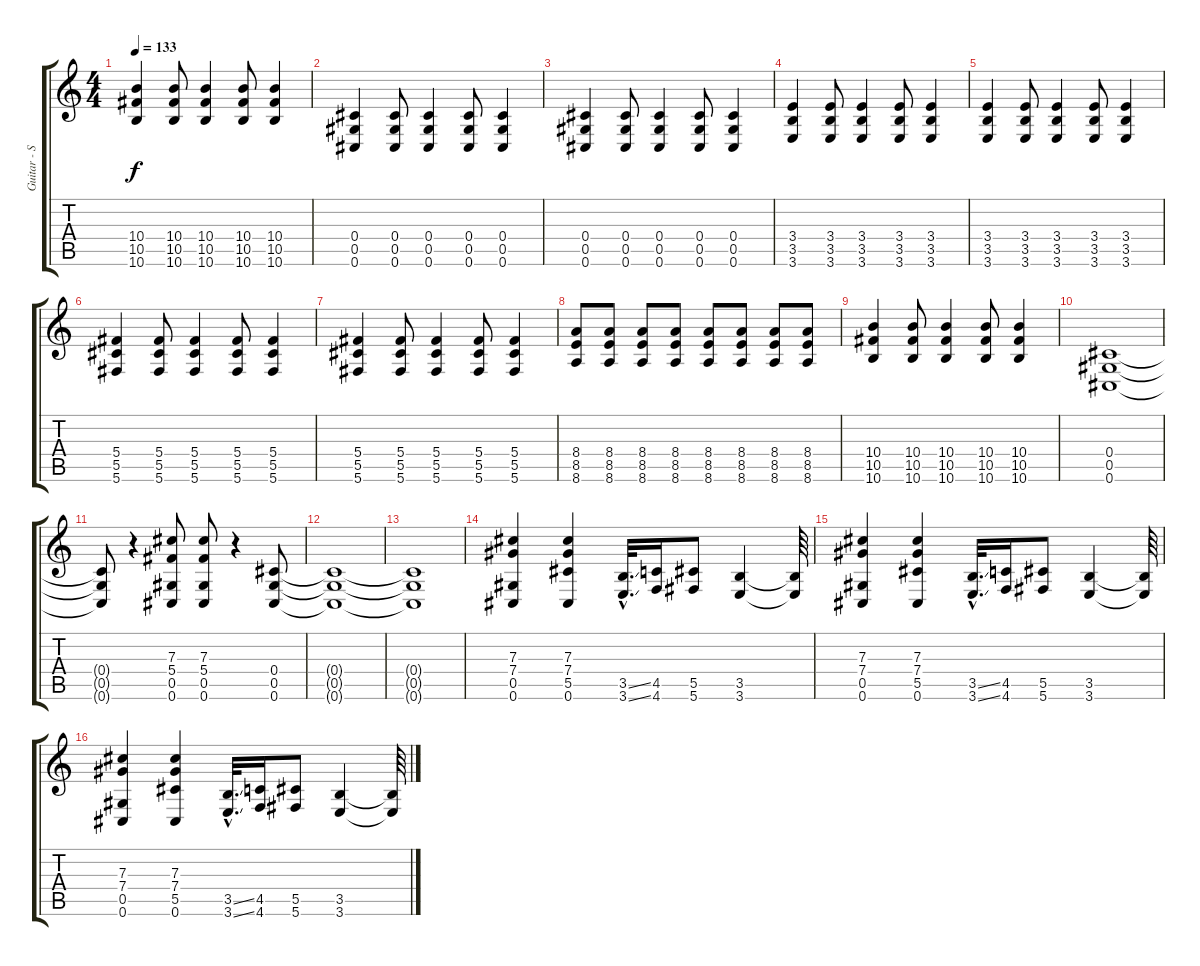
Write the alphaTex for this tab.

\track ("Guitar - Scott Lucas" "Guitar - S") {instrument overdrivenguitar}
\staff {score tabs}
\tuning (Eb4 Bb3 Gb3 Db3 Ab2 Db2) {hide}
\ts (4 4)
\tempo 133
\clef g2
\ks c
(10.4 10.5 10.6).4{dy f} (10.4 10.5 10.6).8 (10.4 10.5 10.6).4 (10.4 10.5 10.6).8 (10.4 10.5 10.6).4 |
(0.4 0.5 0.6).4 (0.4 0.5 0.6).8 (0.4 0.5 0.6).4 (0.4 0.5 0.6).8 (0.4 0.5 0.6).4 |
(0.4 0.5 0.6).4 (0.4 0.5 0.6).8 (0.4 0.5 0.6).4 (0.4 0.5 0.6).8 (0.4 0.5 0.6).4 |
(3.4 3.5 3.6).4 (3.4 3.5 3.6).8 (3.4 3.5 3.6).4 (3.4 3.5 3.6).8 (3.4 3.5 3.6).4 |
(3.4 3.5 3.6).4 (3.4 3.5 3.6).8 (3.4 3.5 3.6).4 (3.4 3.5 3.6).8 (3.4 3.5 3.6).4 |
(5.4 5.5 5.6).4 (5.4 5.5 5.6).8 (5.4 5.5 5.6).4 (5.4 5.5 5.6).8 (5.4 5.5 5.6).4 |
(5.4 5.5 5.6).4 (5.4 5.5 5.6).8 (5.4 5.5 5.6).4 (5.4 5.5 5.6).8 (5.4 5.5 5.6).4 |
(8.4 8.5 8.6).8 (8.4 8.5 8.6).8 (8.4 8.5 8.6).8 (8.4 8.5 8.6).8 (8.4 8.5 8.6).8 (8.4 8.5 8.6).8 (8.4 8.5 8.6).8 (8.4 8.5 8.6).8 |
(10.4 10.5 10.6).4 (10.4 10.5 10.6).8 (10.4 10.5 10.6).4 (10.4 10.5 10.6).8 (10.4 10.5 10.6).4 |
(0.4 0.5 0.6).1 |
(0.4{t} 0.5{t} 0.6{t}).8 r.4 (7.3 5.4 0.5 0.6).8 (7.3 5.4 0.5 0.6).8 r.4 (0.4 0.5 0.6).8 |
(0.4{t} 0.5{t} 0.6{t}).1 |
(0.4{t} 0.5{t} 0.6{t}).1 |
(7.3 7.4 0.5 0.6).4 (7.3 7.4 5.5 0.6).4 (3.5{ss hac} 3.6{ss hac}).32{d} (4.5 4.6).16 (5.5 5.6).8 (3.5 3.6).4 (3.5{t} 3.6{t}).64 |
(7.3 7.4 0.5 0.6).4 (7.3 7.4 5.5 0.6).4 (3.5{ss hac} 3.6{ss hac}).32{d} (4.5 4.6).16 (5.5 5.6).8 (3.5 3.6).4 (3.5{t} 3.6{t}).64 |
(7.3 7.4 0.5 0.6).4 (7.3 7.4 5.5 0.6).4 (3.5{ss hac} 3.6{ss hac}).32{d} (4.5 4.6).16 (5.5 5.6).8 (3.5 3.6).4 (3.5{t} 3.6{t}).64
